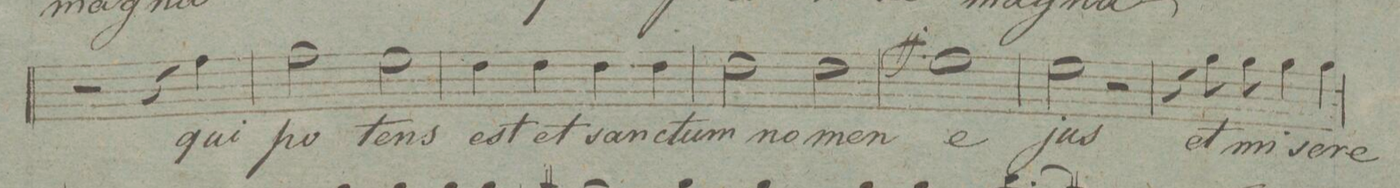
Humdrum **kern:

**kern	**text	**dynam
*I"Canto.	*	*
*clefC1	*	*
*k[]	*	*
*met(c|)	*	*
*M2/2	*	*
2r	.	.
4r	.	.
4dd\	qui	.
=53	=53	=53
2dd\	po-	.
2cc\	-tens	.
=54	=54	=54
4b\	est	.
4b\	et	.
4b\	san-	.
4b\	-ctum	.
=55	=55	=55
2b\	no-	.
2b\	-men	.
=56	=56	=56
1cc\	e-	ff
=57	=57	=57
2cc\	-jus	.
2r	.	.
=58	=58	=58
4r	.	.
8ee\	et	.
8ee\	mi-	.
4ee\	-se-	.
4ee\	-re-	.
=59	=59	=59
*-	*-	*-
